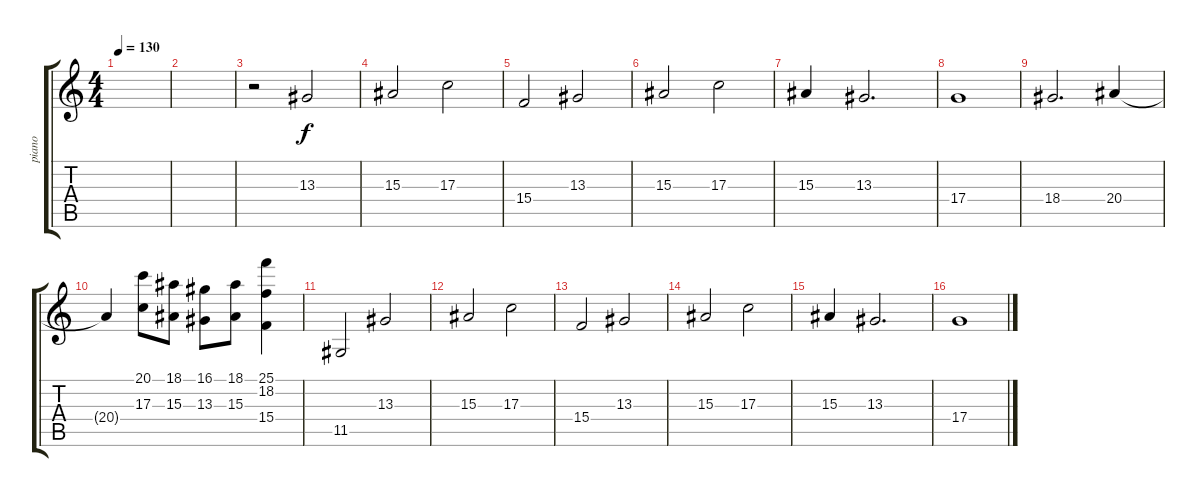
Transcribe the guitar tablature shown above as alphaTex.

\track ("piano" "piano") {instrument acousticgrandpiano}
\staff {score tabs}
\tuning (E4 B3 G3 D3 A2 E2) {hide}
\ts (4 4)
\tempo 130
\clef g2
\ks c
|
|
r.2 13.3.2 |
15.3.2 17.3.2 |
15.4.2 13.3.2 |
15.3.2 17.3.2 |
15.3.4 13.3.2{d} |
17.4.1 |
18.4.2{d} 20.4.4 |
20.4{t}.4 (20.1 17.3).8 (18.1 15.3).8 (16.1 13.3).8 (18.1 15.3).8 (25.1 18.2 15.4).4 |
11.5.2 13.3.2 |
15.3.2 17.3.2 |
15.4.2 13.3.2 |
15.3.2 17.3.2 |
15.3.4 13.3.2{d} |
17.4.1
